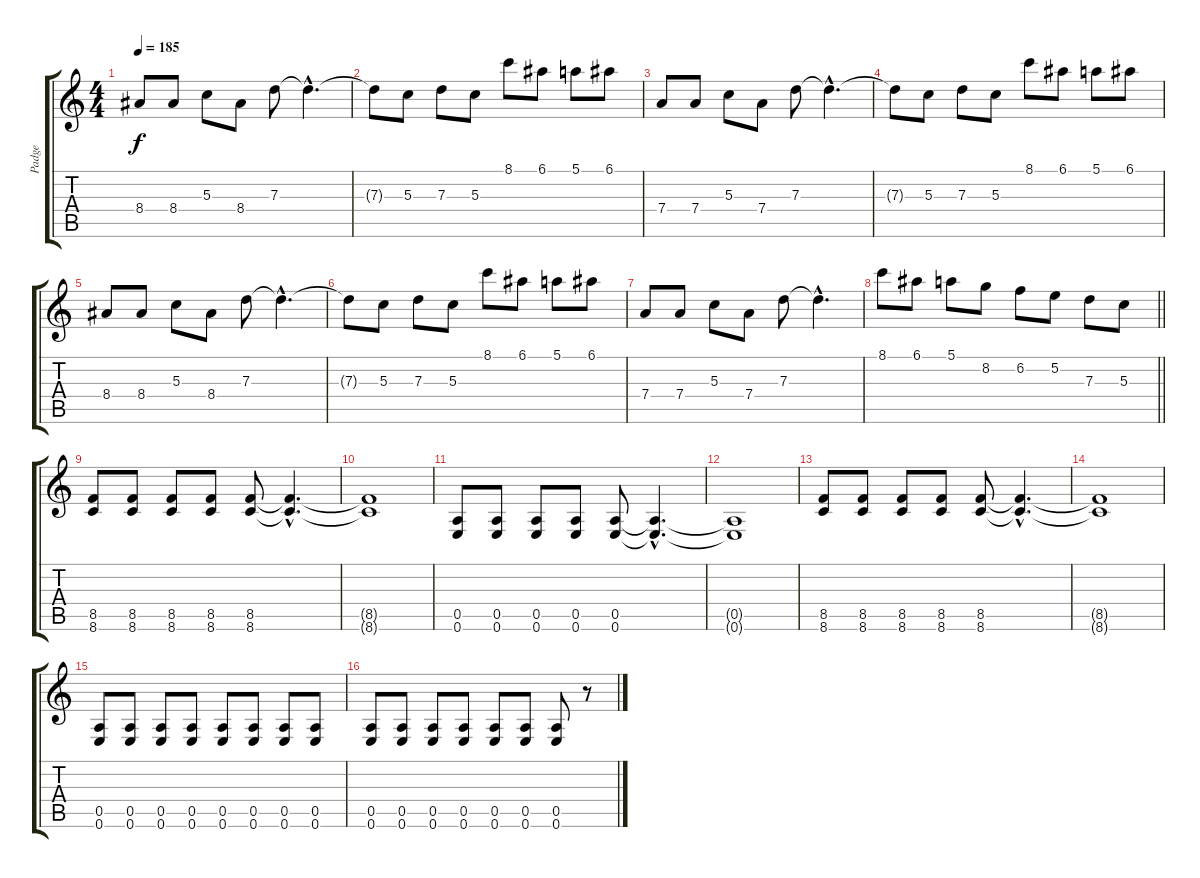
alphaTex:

\track ("Padge" "Padge") {instrument distortionguitar}
\staff {score tabs}
\tuning (E4 B3 G3 D3 A2 E2) {hide}
\ts (4 4)
\tempo 185
\clef g2
\ks c
8.4.8{dy f} 8.4.8 5.3.8 8.4.8 7.3.8 7.3{hac t}.4{d} |
7.3{t}.8 5.3.8 7.3.8 5.3.8 8.1.8 6.1.8 5.1.8 6.1.8 |
7.4.8 7.4.8 5.3.8 7.4.8 7.3.8 7.3{hac t}.4{d} |
7.3{t}.8 5.3.8 7.3.8 5.3.8 8.1.8 6.1.8 5.1.8 6.1.8 |
8.4.8 8.4.8 5.3.8 8.4.8 7.3.8 7.3{hac t}.4{d} |
7.3{t}.8 5.3.8 7.3.8 5.3.8 8.1.8 6.1.8 5.1.8 6.1.8 |
7.4.8 7.4.8 5.3.8 7.4.8 7.3.8 7.3{hac t}.4{d} |
\barLineRight lightlight
8.1.8 6.1.8 5.1.8 8.2.8 6.2.8 5.2.8 7.3.8 5.3.8 |
(8.5 8.6).8 (8.5 8.6).8 (8.5 8.6).8 (8.5 8.6).8 (8.5 8.6).8 (8.5{hac t} 8.6{hac t}).4{d} |
(8.5{t} 8.6{t}).1 |
(0.5 0.6).8 (0.5 0.6).8 (0.5 0.6).8 (0.5 0.6).8 (0.5 0.6).8 (0.5{hac t} 0.6{hac t}).4{d} |
(0.5{t} 0.6{t}).1 |
(8.5 8.6).8 (8.5 8.6).8 (8.5 8.6).8 (8.5 8.6).8 (8.5 8.6).8 (8.5{hac t} 8.6{hac t}).4{d} |
(8.5{t} 8.6{t}).1 |
(0.5 0.6).8 (0.5 0.6).8 (0.5 0.6).8 (0.5 0.6).8 (0.5 0.6).8 (0.5 0.6).8 (0.5 0.6).8 (0.5 0.6).8 |
(0.5 0.6).8 (0.5 0.6).8 (0.5 0.6).8 (0.5 0.6).8 (0.5 0.6).8 (0.5 0.6).8 (0.5 0.6).8 r.8
